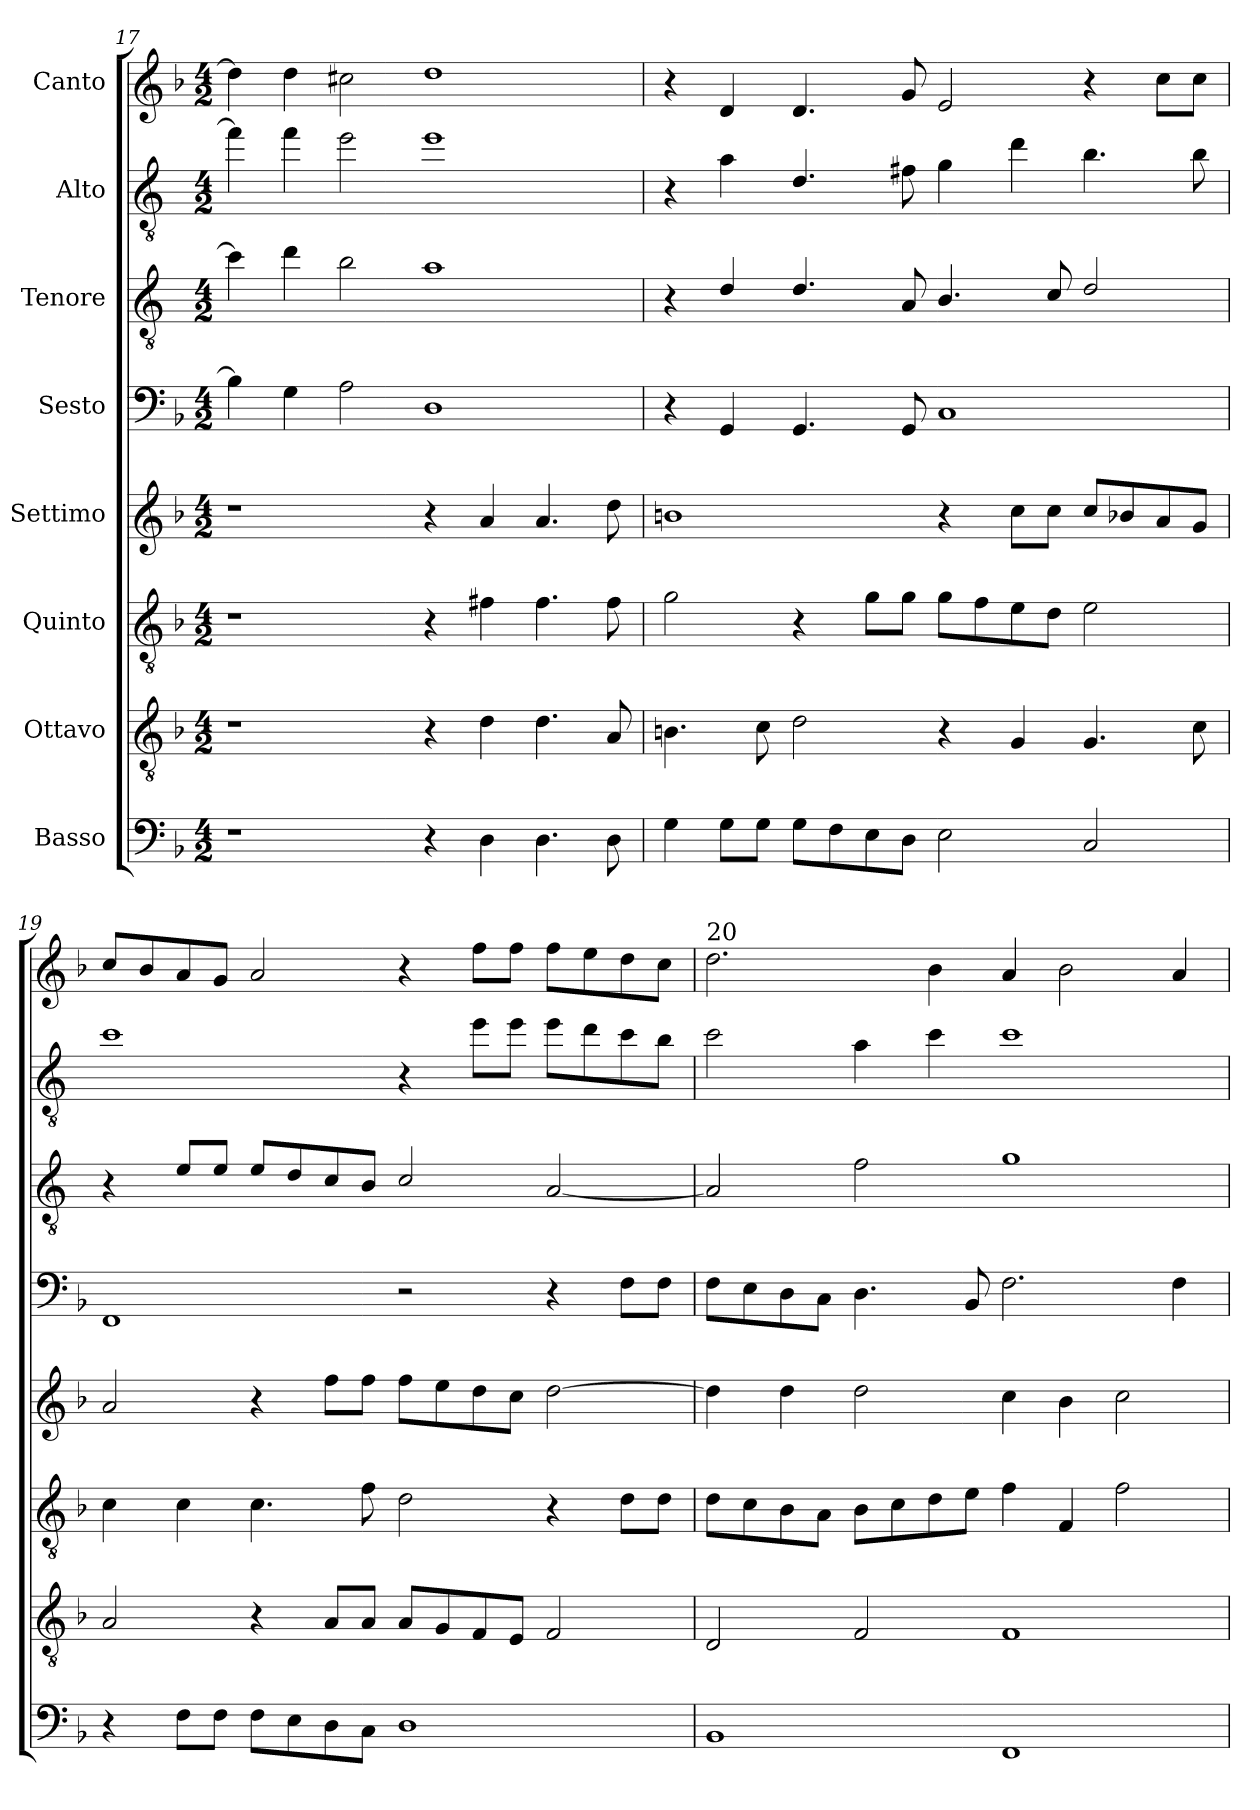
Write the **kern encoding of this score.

**kern	**kern	**kern	**kern	**kern	**kern	**kern	**kern
*part8	*part7	*part6	*part5	*part4	*part3	*part2	*part1
*staff8	*staff7	*staff6	*staff5	*staff4	*staff3	*staff2	*staff1
*I"Basso	*I"Ottavo	*I"Quinto	*I"Settimo	*I"Sesto	*I"Tenore	*I"Alto	*I"Canto
!!LO:PB:g=z
*clefF4	*clefGv2	*clefGv2	*clefG2	*clefF4	*clefGv2	*clefGv2	*clefG2
*	*	*	*	*	*ITrd4c7	*ITrd4c7	*
*k[b-]	*k[b-]	*k[b-]	*k[b-]	*k[b-]	*k[b-]	*k[b-]	*k[b-]
*M4/2	*M4/2	*M4/2	*M4/2	*M4/2	*M4/2	*M4/2	*M4/2
=17	=17	=17	=17	=17	=17	=17	=17
1r	1r	1r	1r	4B-\]	4f\]	4b-\]	4dd\]
.	.	.	.	4G\	4g\	4b-\	4dd\
.	.	.	.	2A\	2e\	2a\	2cc#X\
4r	4r	4r	4r	1D	1d	1a	1dd
4D\	4d\	4f#X\	4a/	.	.	.	.
4.D\	4.d\	4.f#\	4.a/	.	.	.	.
8D\	8A/	8f#\	8dd\	.	.	.	.
=18	=18	=18	=18	=18	=18	=18	=18
4G\	4.Bn\	2g\	1bn	4r	4r	4r	4r
8G\L	.	.	.	4GG/	4G/	4d\	4d/
8G\J	8c\	.	.	.	.	.	.
8G\L	2d\	4r	.	4.GG/	4.G/	4.G/	4.d/
8F\	.	.	.	.	.	.	.
8E\	.	8g\L	.	.	.	.	.
8D\J	.	8g\J	.	8GG/	8D/	8Bn\	8g/
2E\	4r	8g\L	4r	1C	4.E/	4c\	2e/
.	.	8f\	.	.	.	.	.
.	4G/	8e\	8cc\L	.	.	4g\	.
.	.	8d\J	8cc\J	.	8F/	.	.
2C/	4.G/	2e\	8cc/L	.	2G/	4.e\	4r
.	.	.	8b-X/	.	.	.	.
.	.	.	8a/	.	.	.	8cc\L
.	8c\	.	8g/J	.	.	8e\	8cc\J
!!LO:LB:g=z
=19	=19	=19	=19	=19	=19	=19	=19
4r	2A/	4c\	2a/	1FF	4r	1f	8cc/L
.	.	.	.	.	.	.	8b-/
8F\L	.	4c\	.	.	8A/L	.	8a/
8F\J	.	.	.	.	8A/J	.	8g/J
8F\L	4r	4.c\	4r	.	8A/L	.	2a/
8E\	.	.	.	.	8G/	.	.
8D\	8A/L	.	8ff\L	.	8F/	.	.
8C\J	8A/J	8f\	8ff\J	.	8E/J	.	.
1D	8A/L	2d\	8ff\L	2r	2F/	4r	4r
.	8G/	.	8ee\	.	.	.	.
.	8F/	.	8dd\	.	.	8a\L	8ff\L
.	8E/J	.	8cc\J	.	.	8a\J	8ff\J
.	2F/	4r	[2dd\	4r	[2D/	8a\L	8ff\L
.	.	.	.	.	.	8g\	8ee\
.	.	8d\L	.	8F\L	.	8f\	8dd\
.	.	8d\J	.	8F\J	.	8e\J	8cc\J
!!LO:PB:g=z
=20	=20	=20	=20	=20	=20	=20	=20
!	!	!	!	!	!	!	!LO:TX:a:t=20
1BB-	2D/	8d\L	4dd\]	8F\L	2D/]	2f\	2.dd\
.	.	8c\	.	8E\	.	.	.
.	.	8B-\	4dd\	8D\	.	.	.
.	.	8A\J	.	8C\J	.	.	.
.	2F/	8B-\L	2dd\	4.D\	2B-\	4d\	.
.	.	8c\	.	.	.	.	.
.	.	8d\	.	.	.	4f\	4b-\
.	.	8e\J	.	8BB-/	.	.	.
1FF	1F	4f\	4cc\	2.F\	1c	1f	4a/
.	.	4F/	4b-\	.	.	.	2b-\
.	.	2f\	2cc\	.	.	.	.
.	.	.	.	4F\	.	.	4a/
=	=	=	=	=	=	=	=
*-	*-	*-	*-	*-	*-	*-	*-
